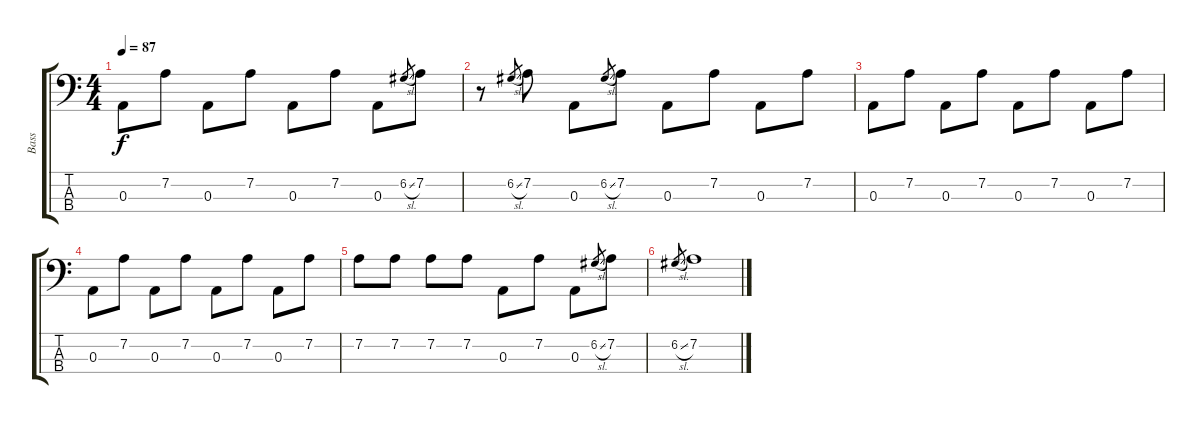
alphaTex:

\track ("Bass" "Bass") {instrument electricbassfinger}
\staff {score tabs}
\tuning (G2 D2 A1 E1) {hide}
\ts (4 4)
\tempo 87
\clef f4
\ks c
0.3.8{dy f} 7.2.8 0.3.8 7.2.8 0.3.8 7.2.8 0.3.8 6.2{sl}.8{gr} 7.2.8 |
r.8 6.2{sl}.8{gr} 7.2.8 0.3.8 6.2{sl}.8{gr} 7.2.8 0.3.8 7.2.8 0.3.8 7.2.8 |
0.3.8 7.2.8 0.3.8 7.2.8 0.3.8 7.2.8 0.3.8 7.2.8 |
0.3.8 7.2.8 0.3.8 7.2.8 0.3.8 7.2.8 0.3.8 7.2.8 |
7.2.8 7.2.8 7.2.8 7.2.8 0.3.8 7.2.8 0.3.8 6.2{sl}.8{gr} 7.2.8 |
6.2{sl}.8{gr} 7.2.1{volume 0}
